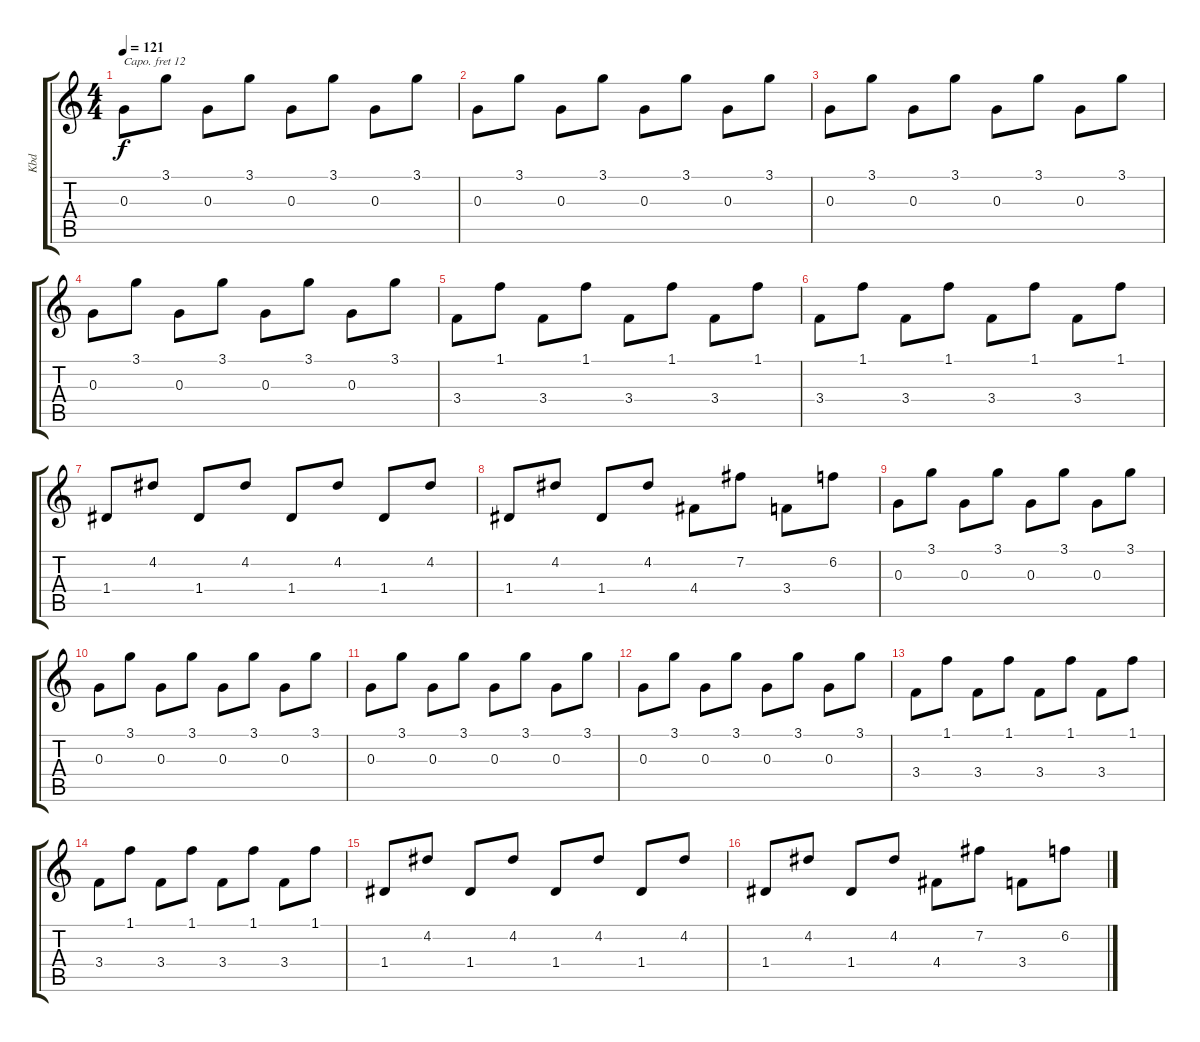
\track ("Kbd" "Kbd") {instrument rockorgan}
\staff {score tabs}
\capo 12
\tuning (E4 B3 G3 D3 A2 E2) {hide}
\ts (4 4)
\tempo 121
\clef g2
\ks c
0.3.8{dy f} 3.1.8 0.3.8 3.1.8 0.3.8 3.1.8 0.3.8 3.1.8 |
0.3.8 3.1.8 0.3.8 3.1.8 0.3.8 3.1.8 0.3.8 3.1.8 |
0.3.8 3.1.8 0.3.8 3.1.8 0.3.8 3.1.8 0.3.8 3.1.8 |
0.3.8 3.1.8 0.3.8 3.1.8 0.3.8 3.1.8 0.3.8 3.1.8 |
3.4.8 1.1.8 3.4.8 1.1.8 3.4.8 1.1.8 3.4.8 1.1.8 |
3.4.8 1.1.8 3.4.8 1.1.8 3.4.8 1.1.8 3.4.8 1.1.8 |
1.4.8 4.2.8 1.4.8 4.2.8 1.4.8 4.2.8 1.4.8 4.2.8 |
1.4.8 4.2.8 1.4.8 4.2.8 4.4.8 7.2.8 3.4.8 6.2.8 |
0.3.8 3.1.8 0.3.8 3.1.8 0.3.8 3.1.8 0.3.8 3.1.8 |
0.3.8 3.1.8 0.3.8 3.1.8 0.3.8 3.1.8 0.3.8 3.1.8 |
0.3.8 3.1.8 0.3.8 3.1.8 0.3.8 3.1.8 0.3.8 3.1.8 |
0.3.8 3.1.8 0.3.8 3.1.8 0.3.8 3.1.8 0.3.8 3.1.8 |
3.4.8 1.1.8 3.4.8 1.1.8 3.4.8 1.1.8 3.4.8 1.1.8 |
3.4.8 1.1.8 3.4.8 1.1.8 3.4.8 1.1.8 3.4.8 1.1.8 |
1.4.8 4.2.8 1.4.8 4.2.8 1.4.8 4.2.8 1.4.8 4.2.8 |
1.4.8 4.2.8 1.4.8 4.2.8 4.4.8 7.2.8 3.4.8 6.2.8
